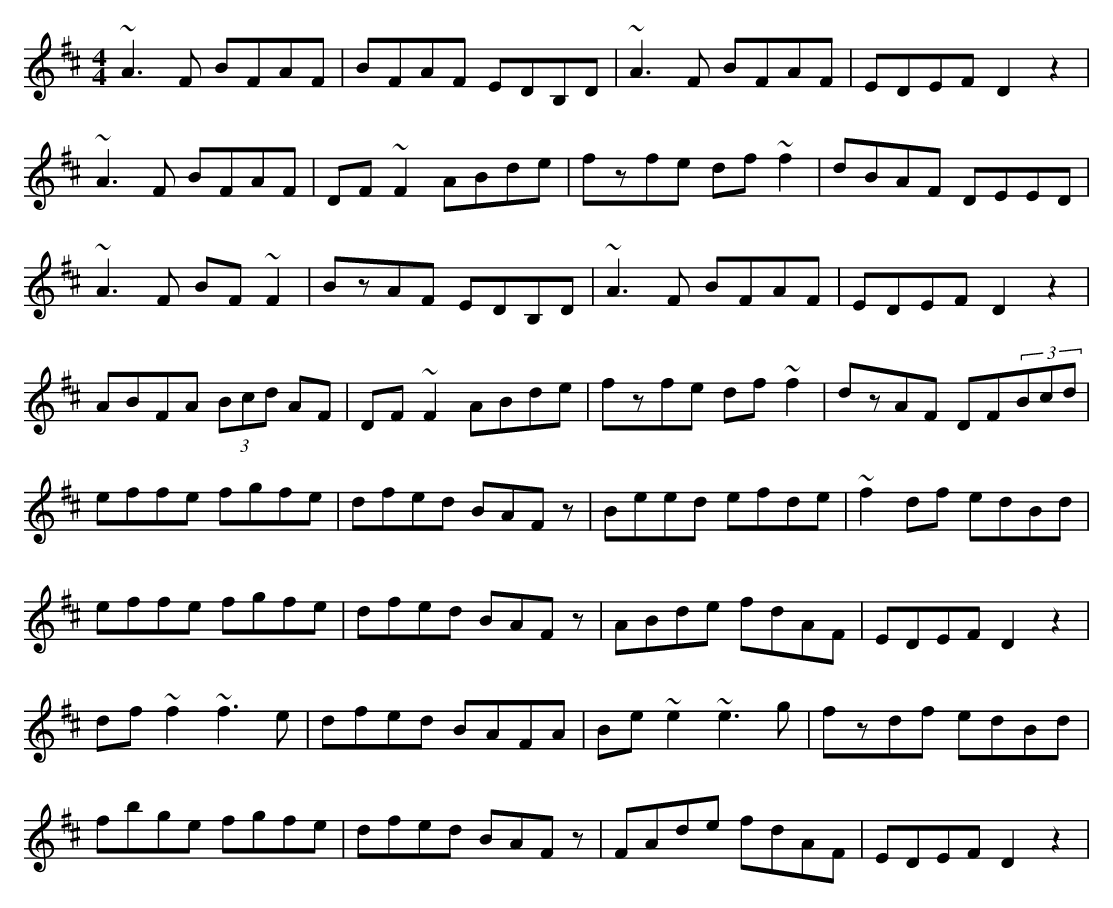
X:1
M:4/4
K:D
~A3F BFAF|BFAF EDB,D|~A3F BFAF|EDEF D2z2|
~A3F BFAF|DF~F2 ABde|fzfe df~f2|dBAF DEED|
~A3F BF~F2|BzAF EDB,D|~A3F BFAF|EDEF D2z2|
ABFA (3Bcd AF|DF~F2 ABde|fzfe df~f2|dzAF DF(3Bcd|
effe fgfe|dfed BAFz|Beed efde|~f2df edBd|
effe fgfe|dfed BAFz|ABde fdAF|EDEF D2z2|
df~f2 ~f3e|dfed BAFA|Be~e2 ~e3g|fzdf edBd|
fbge fgfe|dfed BAFz|FAde fdAF|EDEF D2z2|
